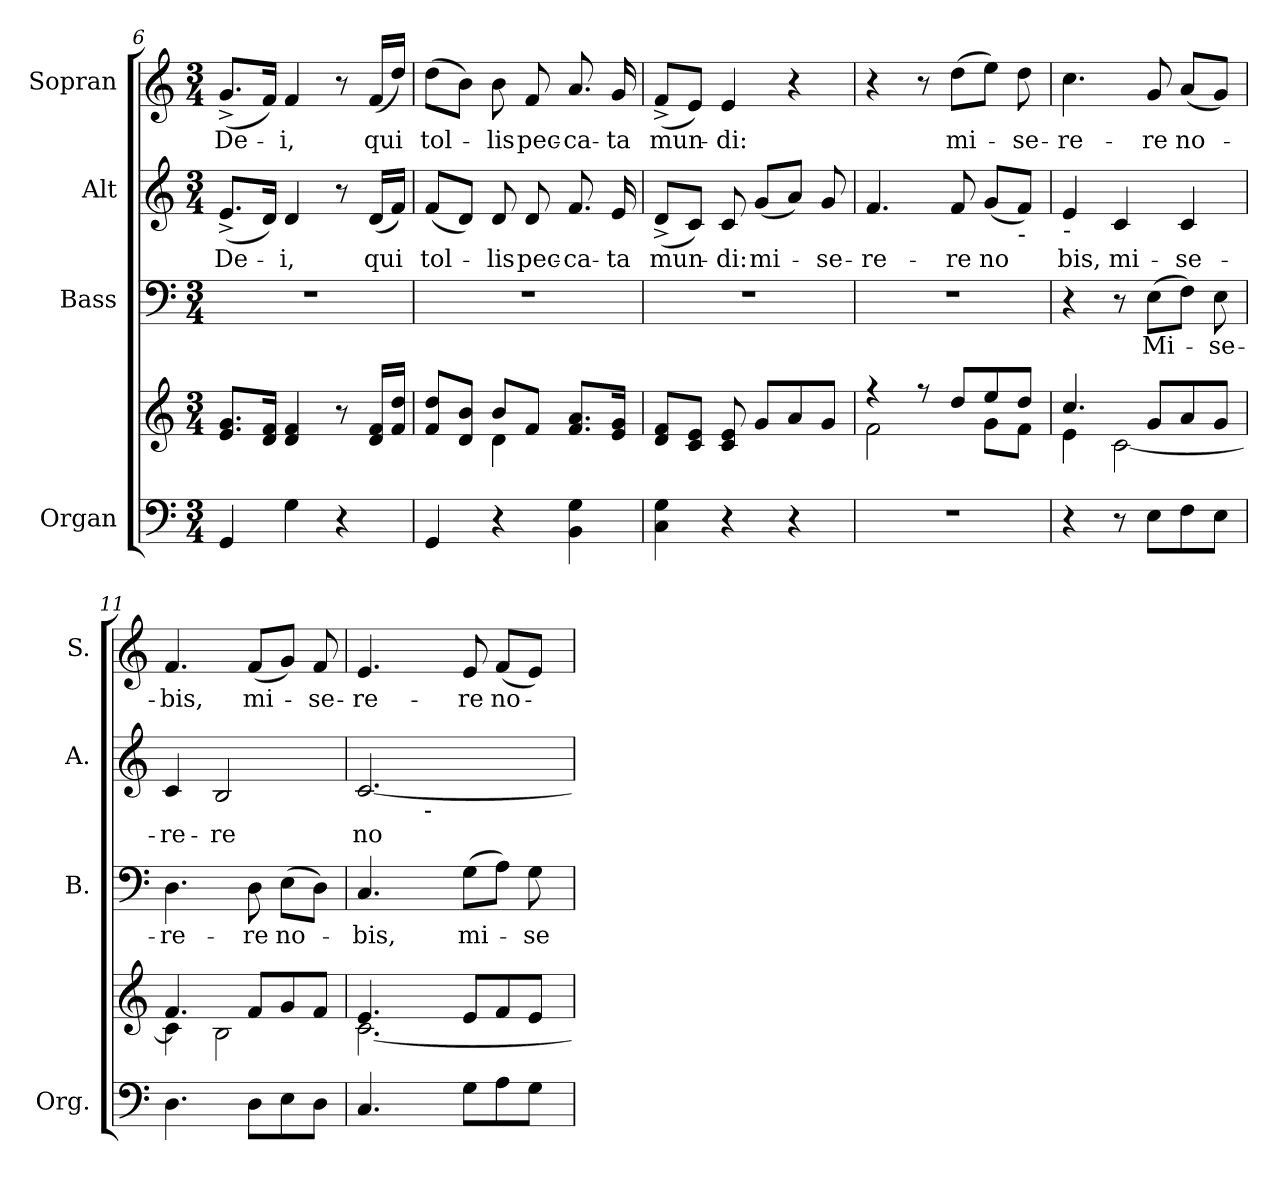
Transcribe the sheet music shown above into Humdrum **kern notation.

**kern	**kern	**kern	**text	**kern	**text	**kern	**text
*part4	*part4	*part3	*part3	*part2	*part2	*part1	*part1
*staff5	*staff4	*staff3	*staff3	*staff2	*staff2	*staff1	*staff1
*I"Organ	*	*I"Bass	*	*I"Alt	*	*I"Sopran	*
*I'Org.	*	*I'B.	*	*I'A.	*	*I'S.	*
*clefF4	*clefG2	*clefF4	*	*clefG2	*	*clefG2	*
*k[]	*k[]	*k[]	*	*k[]	*	*k[]	*
*C:	*C:	*C:	*	*C:	*	*C:	*
*M3/4	*M3/4	*M3/4	*	*M3/4	*	*M3/4	*
=6	=6	=6	=6	=6	=6	=6	=6
!	!	!LO:N:vis=1	!	!	!	!	!
!	!	!	!	!	!LO:LY:b:color=#000000	!	!
!	!	!	!	!	!	!	!LO:LY:b:color=#000000
4GGi/	8.ei/ 8.giL	2.r	.	(8.e^i/L	De-	(8.g^i/L	De-
.	16di/ 16fiJk	.	.	16di/Jk)	.	16fi/Jk)	.
!	!	!	!	!	!LO:LY:b:color=#000000	!	!
!	!	!	!	!	!	!	!LO:LY:b:color=#000000
4Gi\	4di/ 4fi	.	.	4di/	-i,	4fi/	-i,
4r	8r	.	.	8r	.	8r	.
!	!	!	!	!	!LO:LY:b:color=#000000	!	!
!	!	!	!	!	!	!	!LO:LY:b:color=#000000
.	16di/ 16fiLL	.	.	(16di/LL	qui	(16fi/LL	qui
.	16fi/ 16ddiJJ	.	.	16fi/JJ)	.	16ddi/JJ)	.
=7	=7	=7	=7	=7	=7	=7	=7
*	*^	*	*	*	*	*	*
!	!	!	!LO:N:vis=1	!	!	!	!	!
!	!	!	!	!	!	!LO:LY:b:color=#000000	!	!
!	!	!	!	!	!	!	!	!LO:LY:b:color=#000000
4GGi/	8fi/ 8ddiL	4ryy	2.r	.	(8fi/L	tol-	(8ddi\L	tol-
.	8di/ 8biJ	.	.	.	8di/J)	.	8bi\J)	.
!	!	!	!	!	!	!LO:LY:b:color=#000000	!	!
!	!	!	!	!	!	!	!	!LO:LY:b:color=#000000
4r	8bi/L	4di\	.	.	8di/	-lis	8bi\	-lis
!	!	!	!	!	!	!LO:LY:b:color=#000000	!	!
!	!	!	!	!	!	!	!	!LO:LY:b:color=#000000
.	8fi/J	.	.	.	8di/	pec-	8fi/	pec-
!	!	!	!	!	!	!LO:LY:b:color=#000000	!	!
!	!	!	!	!	!	!	!	!LO:LY:b:color=#000000
4BBi\ 4Gi	8.fi/ 8.aiL	4ryy	.	.	8.fi/	-ca-	8.ai/	-ca-
!	!	!	!	!	!	!LO:LY:b:color=#000000	!	!
!	!	!	!	!	!	!	!	!LO:LY:b:color=#000000
.	16ei/ 16giJk	.	.	.	16ei/	-ta	16gi/	-ta
*	*v	*v	*	*	*	*	*	*
=8	=8	=8	=8	=8	=8	=8	=8
!	!	!LO:N:vis=1	!	!	!	!	!
!	!	!	!	!	!LO:LY:b:color=#000000	!	!
!	!	!	!	!	!	!	!LO:LY:b:color=#000000
4Ci\ 4Gi	8di/ 8fiL	2.r	.	(8d^i/L	mun-	(8f^i/L	mun-
.	8ci/ 8eiJ	.	.	8ci/J)	.	8ei/J)	.
!	!	!	!	!	!LO:LY:b:color=#000000	!	!
!	!	!	!	!	!	!	!LO:LY:b:color=#000000
4r	8ci/ 8ei	.	.	8ci/	-di:	4ei/	-di:
!	!	!	!	!	!LO:LY:b:color=#000000	!	!
.	8gi/L	.	.	(8gi/L	mi-	.	.
4r	8ai/	.	.	8ai/J)	.	4r	.
!	!	!	!	!	!LO:LY:b:color=#000000	!	!
.	8gi/J	.	.	8gi/	-se-	.	.
=9	=9	=9	=9	=9	=9	=9	=9
!LO:N:vis=1	!	!LO:N:vis=1	!	!	!	!	!
*	*^	*	*	*	*	*	*
!	!	!	!	!	!	!LO:LY:b:color=#000000	!	!
2.r	4r	2fi\	2.r	.	4.fi/	-re-	4r	.
.	8r	.	.	.	.	.	8r	.
!	!	!	!	!	!	!LO:LY:b:color=#000000	!	!
!	!	!	!	!	!	!	!	!LO:LY:b:color=#000000
.	8ddi/L	.	.	.	8fi/	-re	(8ddi\L	mi-
!	!	!	!	!	!	!LO:LY:b:color=#000000	!	!
.	8eei/	8gi\L	.	.	(8gi/L	no	8eei\J)	.
!	!	!	!	!	!LO:TX:b:t=-	!	!	!
!	!	!	!	!	!	!	!	!LO:LY:b:color=#000000
.	8ddi/J	8fi\J	.	.	8fi/J)	.	8ddi\	-se-
!!LO:PB:g=z
=10	=10	=10	=10	=10	=10	=10	=10	=10
!	!	!	!	!	!	!LO:LY:b:color=#000000	!	!
!	!	!	!	!	!LO:TX:b:t=-	!	!	!
!	!	!	!	!	!	!	!	!LO:LY:b:color=#000000
4r	4.cci/	4ei\	4r	.	4ei/	bis,	4.cci\	-re-
!	!	!	!	!	!	!LO:LY:b:color=#000000	!	!
8r	.	[<2ci\	8r	.	4ci/	mi-	.	.
!	!	!	!	!LO:LY:b:color=#000000	!	!	!	!
!	!	!	!	!	!	!	!	!LO:LY:b:color=#000000
8Ei\L	8gi/L	.	(8Ei\L	Mi-	.	.	8gi/	-re
!	!	!	!	!	!	!LO:LY:b:color=#000000	!	!
!	!	!	!	!	!	!	!	!LO:LY:b:color=#000000
8Fi\	8ai/	.	8Fi\J)	.	4ci/	-se-	(8ai/L	no-
!	!	!	!	!LO:LY:b:color=#000000	!	!	!	!
8Ei\J	8gi/J	.	8Ei\	-se-	.	.	8gi/J)	.
=11	=11	=11	=11	=11	=11	=11	=11	=11
!	!	!	!	!LO:LY:b:color=#000000	!	!	!	!
!	!	!	!	!	!	!LO:LY:b:color=#000000	!	!
!	!	!	!	!	!	!	!	!LO:LY:b:color=#000000
4.Di\	4.fi/	4ci\]	4.Di\	-re-	4ci/	-re-	4.fi/	-bis,
!	!	!	!	!	!	!LO:LY:b:color=#000000	!	!
.	.	2Bi\	.	.	2Bi/	-re	.	.
!	!	!	!	!LO:LY:b:color=#000000	!	!	!	!
!	!	!	!	!	!	!	!	!LO:LY:b:color=#000000
8Di\L	8fi/L	.	8Di\	-re	.	.	(8fi/L	mi-
!	!	!	!	!LO:LY:b:color=#000000	!	!	!	!
8Ei\	8gi/	.	(8Ei\L	no-	.	.	8gi/J)	.
!	!	!	!	!	!	!	!	!LO:LY:b:color=#000000
8Di\J	8fi/J	.	8Di\J)	.	.	.	8fi/	-se-
=12	=12	=12	=12	=12	=12	=12	=12	=12
!	!	!	!	!LO:LY:b:color=#000000	!	!	!	!
!	!	!	!	!	!	!LO:LY:b:color=#000000	!	!
!	!	!	!	!	!	!	!	!LO:LY:b:color=#000000
*	*	*	*	*	*^	*	*	*
4.Ci/	4.ei/	[<2.ci\	4.Ci/	-bis,	[<2.ci/	8ryy	no-	4.ei/	-re-
.	.	.	.	.	.	16ryy	.	.	.
.	.	.	.	.	.	64.ryy	.	.	.
!	!	!	!	!	!	!LO:TX:b:t=-	!	!	!
.	.	.	.	.	.	2ryy	.	.	.
!	!	!	!	!LO:LY:b:color=#000000	!	!	!	!	!
!	!	!	!	!	!	!	!	!	!LO:LY:b:color=#000000
8Gi\L	8ei/L	.	(8Gi\L	mi-	.	.	.	8ei/	-re
!	!	!	!	!	!	!	!	!	!LO:LY:b:color=#000000
8Ai\	8fi/	.	8Ai\J)	.	.	.	.	(8fi/L	no-
!	!	!	!	!LO:LY:b:color=#000000	!	!	!	!	!
8Gi\J	8ei/J	.	8Gi\	-se-	.	.	.	8ei/J)	.
.	.	.	.	.	.	32ryy	.	.	.
.	.	.	.	.	.	128ryy	.	.	.
*	*v	*v	*	*	*v	*v	*	*	*
=	=	=	=	=	=	=	=
*-	*-	*-	*-	*-	*-	*-	*-
